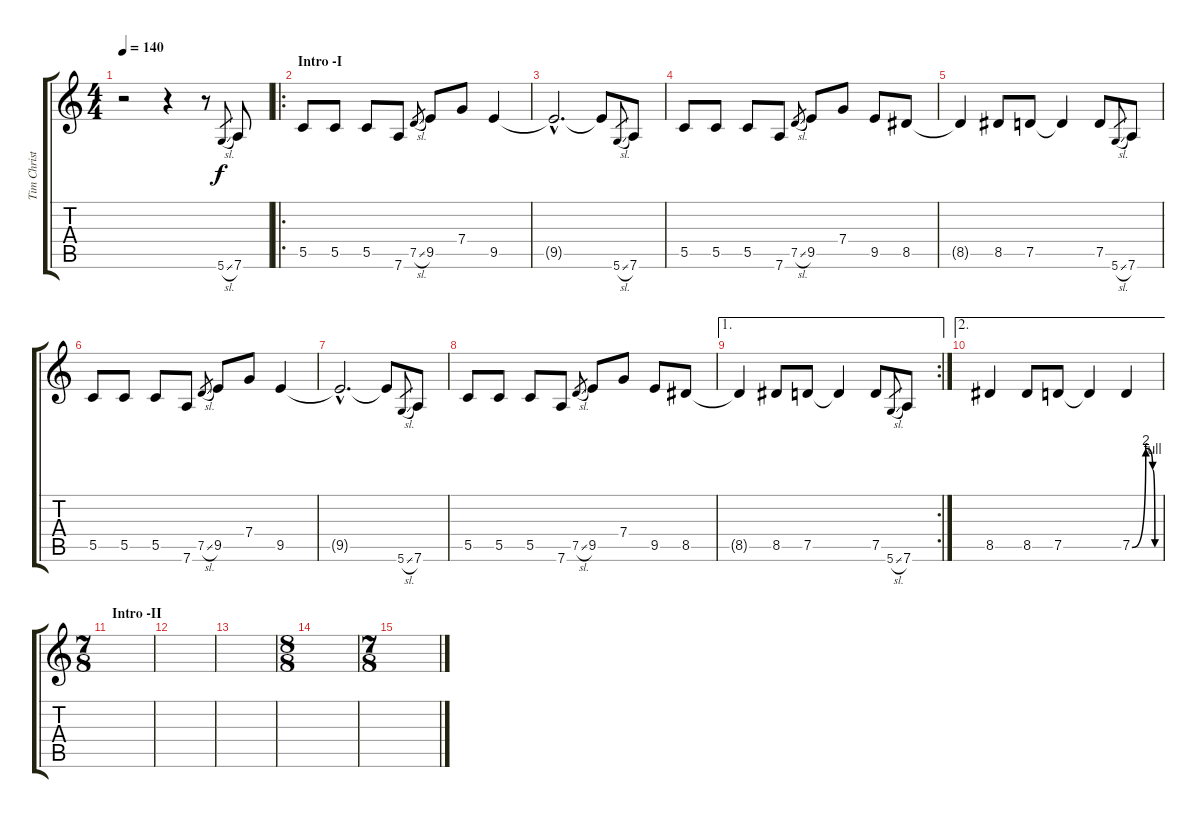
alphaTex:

\track ("Tim Christensen (Guitar 1) Clean" "Tim Christ") {instrument electricguitarclean}
\staff {score tabs}
\tuning (D4 A3 F3 C3 G2 D2) {hide}
\ts (4 4)
\tempo 140
\clef g2
\ks c
r.2{dy f instrument electricguitarclean} r.4 r.8 5.6{sl}.8{gr} 7.6.8 |
\ro
\section ("" "Intro -I")
5.5.8 5.5.8 5.5.8 7.6.8 7.5{sl}.8{gr} 9.5.8 7.4.8 9.5.4 |
9.5{hac t}.2{d} 9.5{t}.8 5.6{sl}.8{gr} 7.6.8 |
5.5.8 5.5.8 5.5.8 7.6.8 7.5{sl}.8{gr} 9.5.8 7.4.8 9.5.8 8.5.8 |
8.5{t}.4 8.5.8 7.5.8 7.5{t}.4 7.5.8 5.6{sl}.8{gr} 7.6.8 |
5.5.8 5.5.8 5.5.8 7.6.8 7.5{sl}.8{gr} 9.5.8 7.4.8 9.5.4 |
9.5{hac t}.2{d} 9.5{t}.8 5.6{sl}.8{gr} 7.6.8 |
5.5.8 5.5.8 5.5.8 7.6.8 7.5{sl}.8{gr} 9.5.8 7.4.8 9.5.8 8.5.8 |
\ae 1
\rc 2
8.5{t}.4 8.5.8 7.5.8 7.5{t}.4 7.5.8 5.6{sl}.8{gr} 7.6.8 |
\ae 2
8.5.4 8.5.8 7.5.8 7.5{t}.4 7.5{be (custom 0 0 30 8 45 4 50 0 60 0)}.4 |
\ts (7 8)
\section ("" "Intro -II")
|
|
|
\ts (8 8)
|
\ts (7 8)
